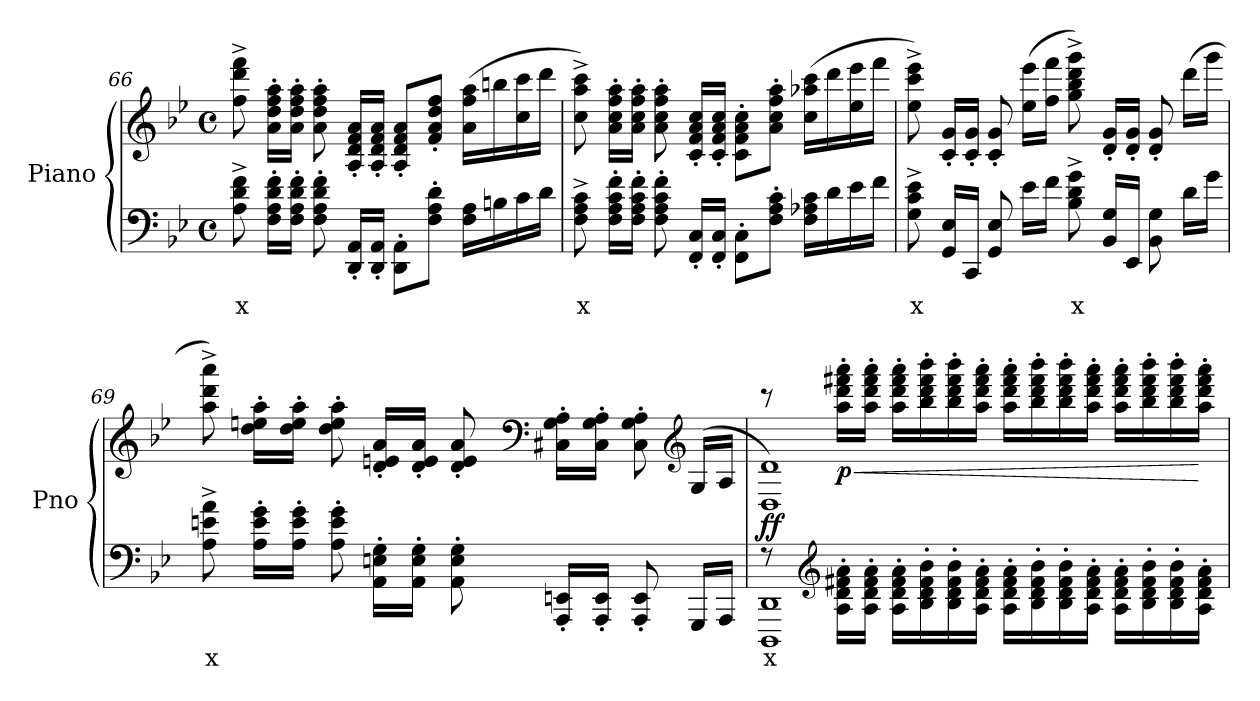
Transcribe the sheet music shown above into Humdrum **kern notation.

**kern	**text	**kern	**dynam
*part1	*part1	*part1	*part1
*staff2	*staff2	*staff1	*staff1/2
*I"Piano	*	*	*
*I'Pno	*	*	*
*clefF4	*	*clefG2	*
*k[b-e-]	*	*k[b-e-]	*
*B-:	*	*B-:	*
*M4/4	*	*M4/4	*
*met(c)	*	*met(c)	*
=66	=66	=66	=66
!	!LO:LY:b	!	!
8A\^ 8d\^ 8f\^	x	8ff\^ 8ddd\^ 8fff\^	.
16F\' 16A\' 16d\' 16f\'LL	.	16a\' 16dd\' 16ff\' 16aa\'LL	.
16F\' 16A\' 16d\' 16f\'JJ	.	16a\' 16dd\' 16ff\' 16aa\'JJ	.
8F\' 8A\' 8d\' 8f\'	.	8a\' 8dd\' 8ff\' 8aa\'	.
16DD/' 16AA/'LL	.	16A/' 16d/' 16f/' 16a/'LL	.
16DD/' 16AA/'JJ	.	16A/' 16d/' 16f/' 16a/'JJ	.
8DD\' 8AA\'L	.	8A/' 8d/' 8f/' 8a/'L	.
8F\' 8A\' 8d\'J	.	8f/' 8a/' 8dd/' 8ff/'J	.
16F\ 16A\LL	.	(>16a\ 16ff\ 16aa\LL	.
16Bn\	.	16bbn\	.
16c\	.	16cc\ 16ccc\	.
16d\JJ	.	16ddd\JJ	.
!!LO:PB:g=z
=67	=67	=67	=67
!	!LO:LY:b	!	!
8F\^ 8A\^ 8c\^	x	8cc\^ 8aa\^ 8ccc\^)	.
16F\' 16A\' 16c\' 16f\'LL	.	16a\' 16cc\' 16ff\' 16aa\'LL	.
16F\' 16A\' 16c\' 16f\'JJ	.	16a\' 16cc\' 16ff\' 16aa\'JJ	.
8F\' 8A\' 8c\' 8f\'	.	8a\' 8cc\' 8ff\' 8aa\'	.
16FF/' 16C/'LL	.	16c/' 16f/' 16a/' 16cc/'LL	.
16FF/' 16C/'JJ	.	16c/' 16f/' 16a/' 16cc/'JJ	.
8FF\' 8C\'L	.	8c\' 8f\' 8a\' 8cc\'L	.
8F\' 8A\' 8c\'J	.	8a\' 8cc\' 8ff\' 8aa\'J	.
16F\ 16A-X\ 16c\LL	.	(>16cc\ 16aa-X\ 16ccc\LL	.
16d\	.	16ddd\	.
16e-\	.	16ee-\ 16eee-\	.
16f\JJ	.	16fff\JJ	.
=68	=68	=68	=68
!	!LO:LY:b	!	!
8G\^ 8c\^ 8e-\^	x	8ee-\^ 8ccc\^ 8eee-\^)	.
16GG/ 16E-/LL	.	16c/' 16g/'LL	.
16CC/JJ	.	16c/' 16g/'JJ	.
8GG/ 8E-/	.	8c/' 8g/'	.
16e-\LL	.	(>16ee-\ 16eee-\LL	.
16f\JJ	.	16ff\ 16fff\JJ	.
!	!LO:LY:b	!	!
8B-\^ 8d\^ 8g\^	x	8gg\^ 8bb-\^ 8ddd\^ 8ggg\^)	.
16BB-/ 16G/LL	.	16d/' 16g/'LL	.
16EE-/JJ	.	16d/' 16g/'JJ	.
8BB-\ 8G\	.	8d/' 8g/'	.
16d\LL	.	(>16ddd\LL	.
16g\JJ	.	16ggg\JJ	.
!!LO:LB:g=z
=69	=69	=69	=69
!	!LO:LY:b	!	!
8A\^ 8en\^ 8a\^	x	8aa\^ 8ddd\^ 8aaa\^)	.
16A\' 16e\' 16g\'LL	.	16dd\' 16een\' 16aa\'LL	.
16A\' 16e\' 16g\'JJ	.	16dd\' 16ee\' 16aa\'JJ	.
8A\' 8e\' 8g\'	.	8dd\' 8ee\' 8aa\'	.
16AA\' 16En\' 16G\'LL	.	16d/' 16en/' 16a/'LL	.
16AA\' 16E\' 16G\'JJ	.	16d/' 16e/' 16a/'JJ	.
8AA\' 8E\' 8G\'	.	8d/' 8e/' 8a/'	.
*	*	*clefF4	*
16AAA/' 16EEn/'LL	.	16C#X\' 16G\' 16A\'LL	.
16AAA/' 16EE/'JJ	.	16C#\' 16G\' 16A\'JJ	.
8AAA/' 8EE/'	.	8C#\' 8G\' 8A\'	.
*	*	*clefG2	*
16GGG/LL	.	(<16G/LL	.
16AAA/JJ	.	16A/JJ	.
!!LO:PB:g=z
=70	=70	=70	=70
*^	*	*	*
!	!	!LO:LY:b	!	!LO:DY:b
*	*	*	*^	*
8r	1DDD 1DD	x	8rccc	1D 1d)	ff
*clefG2	*	*	*	*	*
!	!	!	!	!	!LO:HP:b
!	!	!	!	!	!LO:DY:n=1:b
16A\' 16d\' 16f#X\' 16a\'LL	.	.	16aa\' 16ddd\' 16fff#X\' 16aaa\'LL	.	< p
16A\' 16d\' 16f#\' 16a\'JJ	.	.	16aa\' 16ddd\' 16fff#\' 16aaa\'JJ	.	.
16A\' 16d\' 16f#\' 16a\'LL	.	.	16aa\' 16ddd\' 16fff#\' 16aaa\'LL	.	.
16B-\' 16d\' 16f#\' 16b-\'	.	.	16bb-\' 16ddd\' 16fff#\' 16bbb-\'	.	.
16B-\' 16d\' 16f#\' 16b-\'	.	.	16bb-\' 16ddd\' 16fff#\' 16bbb-\'	.	.
16A\' 16d\' 16f#\' 16a\'JJ	.	.	16aa\' 16ddd\' 16fff#\' 16aaa\'JJ	.	.
16A\' 16d\' 16f#\' 16a\'LL	.	.	16aa\' 16ddd\' 16fff#\' 16aaa\'LL	.	.
16B-\' 16d\' 16f#\' 16b-\'	.	.	16bb-\' 16ddd\' 16fff#\' 16bbb-\'	.	.
16B-\' 16d\' 16f#\' 16b-\'	.	.	16bb-\' 16ddd\' 16fff#\' 16bbb-\'	.	.
16A\' 16d\' 16f#\' 16a\'JJ	.	.	16aa\' 16ddd\' 16fff#\' 16aaa\'JJ	.	.
16A\' 16d\' 16f#\' 16a\'LL	.	.	16aa\' 16ddd\' 16fff#\' 16aaa\'LL	.	.
16B-\' 16d\' 16f#\' 16b-\'	.	.	16bb-\' 16ddd\' 16fff#\' 16bbb-\'	.	.
16B-\' 16d\' 16f#\' 16b-\'	.	.	16bb-\' 16ddd\' 16fff#\' 16bbb-\'	.	.
16A\' 16d\' 16f#\' 16a\'JJ	.	.	16aa\' 16ddd\' 16fff#\' 16aaa\'JJ	.	[
*v	*v	*	*	*	*
*	*	*v	*v	*
=	=	=	=
*-	*-	*-	*-
